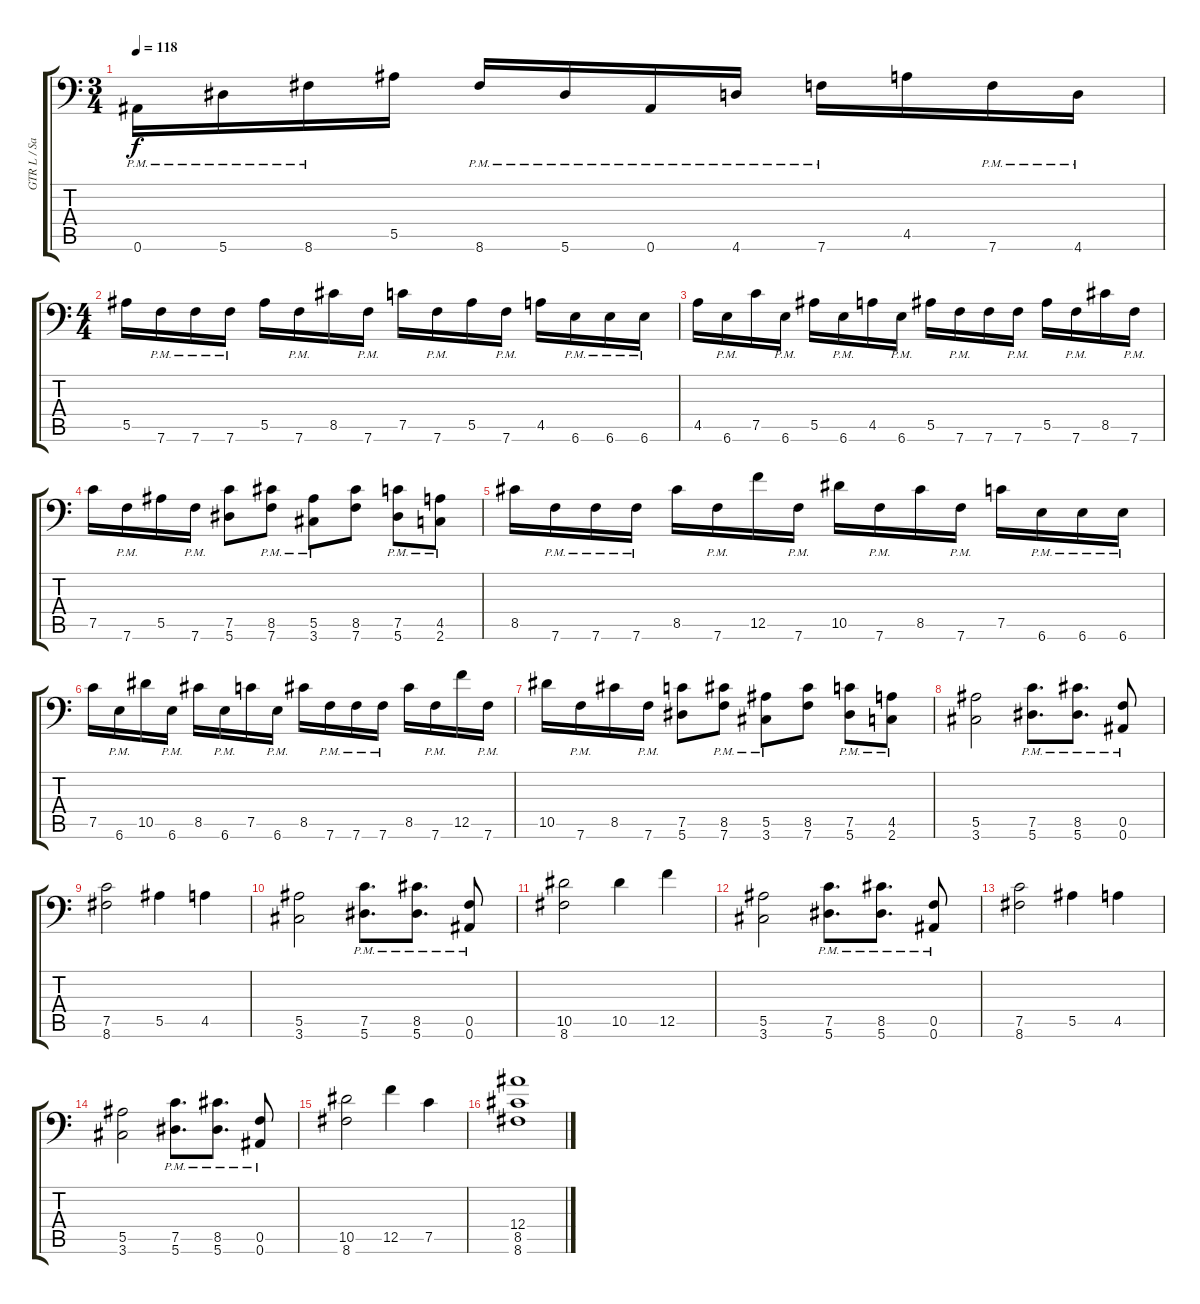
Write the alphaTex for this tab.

\track ("GTR L / Sanch" "GTR L / Sa") {instrument distortionguitar}
\staff {score tabs}
\tuning (C4 G3 Eb3 Bb2 F2 Bb1) {hide}
\ts (3 4)
\tempo 118
\clef f4
\ks c
0.6{pm}.16{dy f} 5.6{pm}.16 8.6{pm}.16 5.5.16 8.6{pm}.16 5.6{pm}.16 0.6{pm}.16 4.6{pm}.16 7.6{pm}.16 4.5.16 7.6{pm}.16 4.6{pm}.16 |
\ts (4 4)
5.5.16 7.6{pm}.16 7.6{pm}.16 7.6{pm}.16 5.5.16 7.6{pm}.16 8.5.16 7.6{pm}.16 7.5.16 7.6{pm}.16 5.5.16 7.6{pm}.16 4.5.16 6.6{pm}.16 6.6{pm}.16 6.6{pm}.16 |
4.5.16 6.6{pm}.16 7.5.16 6.6{pm}.16 5.5.16 6.6{pm}.16 4.5.16 6.6{pm}.16 5.5.16 7.6{pm}.16 7.6.16 7.6{pm}.16 5.5.16 7.6{pm}.16 8.5.16 7.6{pm}.16 |
7.5.16 7.6{pm}.16 5.5.16 7.6{pm}.16 (7.5 5.6).8 (8.5{pm} 7.6{pm}).8 (5.5{pm} 3.6{pm}).8 (8.5 7.6).8 (7.5{pm} 5.6{pm}).8 (4.5{pm} 2.6{pm}).8 |
8.5.16 7.6{pm}.16 7.6{pm}.16 7.6{pm}.16 8.5.16 7.6{pm}.16 12.5.16 7.6{pm}.16 10.5.16 7.6{pm}.16 8.5.16 7.6{pm}.16 7.5.16 6.6{pm}.16 6.6{pm}.16 6.6{pm}.16 |
7.5.16 6.6{pm}.16 10.5.16 6.6{pm}.16 8.5.16 6.6{pm}.16 7.5.16 6.6{pm}.16 8.5.16 7.6{pm}.16 7.6{pm}.16 7.6{pm}.16 8.5.16 7.6{pm}.16 12.5.16 7.6{pm}.16 |
10.5.16 7.6{pm}.16 8.5.16 7.6{pm}.16 (7.5 5.6).8 (8.5{pm} 7.6{pm}).8 (5.5{pm} 3.6{pm}).8 (8.5 7.6).8 (7.5{pm} 5.6{pm}).8 (4.5{pm} 2.6{pm}).8 |
(5.5 3.6).2 (7.5{pm} 5.6{pm}).8{d} (8.5{pm} 5.6{pm}).8{d} (0.5{pm} 0.6{pm}).8 |
(7.5 8.6).2 5.5.4 4.5.4 |
(5.5 3.6).2 (7.5{pm} 5.6{pm}).8{d} (8.5{pm} 5.6{pm}).8{d} (0.5{pm} 0.6{pm}).8 |
(10.5 8.6).2 10.5.4 12.5.4 |
(5.5 3.6).2 (7.5{pm} 5.6{pm}).8{d} (8.5{pm} 5.6{pm}).8{d} (0.5{pm} 0.6{pm}).8 |
(7.5 8.6).2 5.5.4 4.5.4 |
(5.5 3.6).2 (7.5{pm} 5.6{pm}).8{d} (8.5{pm} 5.6{pm}).8{d} (0.5{pm} 0.6{pm}).8 |
(10.5 8.6).2 12.5.4 7.5.4 |
(12.4 8.5 8.6).1
